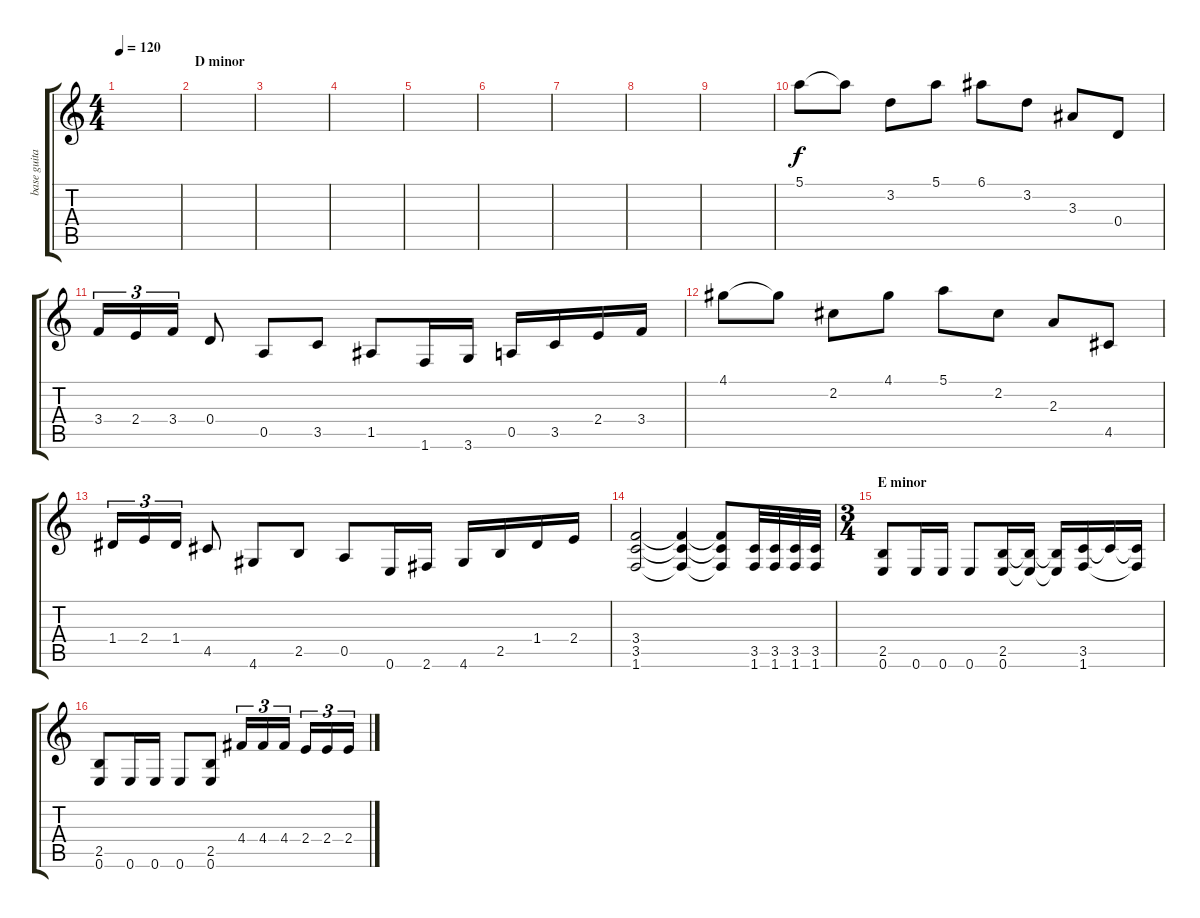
\track ("base guitar - distortion" "base guita") {instrument distortionguitar}
\staff {score tabs}
\tuning (E4 B3 G3 D3 A2 E2) {hide}
\ts (4 4)
\tempo 120
\clef g2
\ks c
|
\section ("" "D minor")
|
|
|
|
|
|
|
|
5.1.8 5.1{t}.8 3.2.8 5.1.8 6.1.8 3.2.8 3.3.8 0.4.8 |
3.4.16{tu (3 2)} 2.4.16{tu (3 2)} 3.4.16{tu (3 2)} 0.4.8 0.5.8 3.5.8 1.5.8 1.6.16 3.6.16 0.5.16 3.5.16 2.4.16 3.4.16 |
4.1.8 4.1{t}.8 2.2.8 4.1.8 5.1.8 2.2.8 2.3.8 4.5.8 |
1.4.16{tu (3 2)} 2.4.16{tu (3 2)} 1.4.16{tu (3 2)} 4.5.8 4.6.8 2.5.8 0.5.8 0.6.16 2.6.16 4.6.16 2.5.16 1.4.16 2.4.16 |
(3.4 3.5 1.6).2 (3.4{t} 3.5{t} 1.6{t}).4 (3.4{t} 3.5{t} 1.6{t}).8 (3.5 1.6).32 (3.5 1.6).32 (3.5 1.6).32 (3.5 1.6).32 |
\ts (3 4)
\section ("" "E minor")
(2.5 0.6).8 0.6.16 0.6.16 0.6.8 (2.5 0.6).16 (2.5{t} 0.6{t}).16 (2.5{t} 0.6{t}).16 (3.5 1.6).16 3.5{t}.16 (3.5{t} 1.6{t}).16 |
(2.5 0.6).8 0.6.16 0.6.16 0.6.8 (2.5 0.6).8 4.4.16{tu (3 2)} 4.4.16{tu (3 2)} 4.4.16{tu (3 2)} 2.4.16{tu (3 2)} 2.4.16{tu (3 2)} 2.4.16{tu (3 2)}
